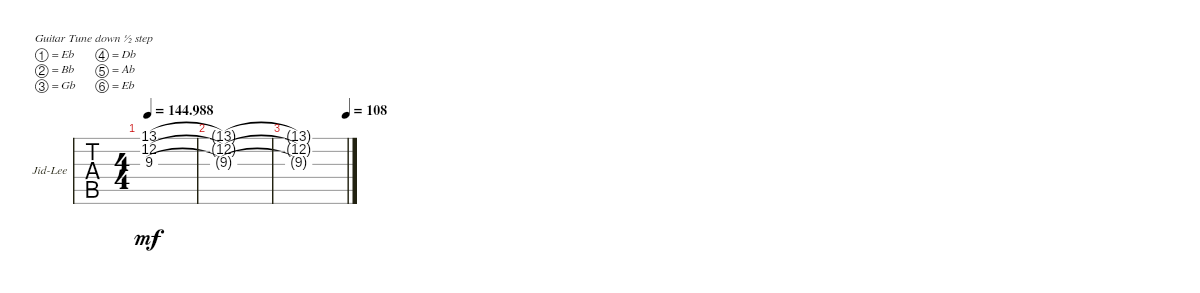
\defaultSystemsLayout 4
\bracketExtendMode groupsimilarinstruments
\firstSystemTrackNameOrientation horizontal
\otherSystemsTrackNameOrientation horizontal
\track ("Jid-Lee" "Jid-Lee") {instrument distortionguitar}
\staff {tabs}
\tuning (Eb4 Bb3 Gb3 Db3 Ab2 Eb2)
\ts (4 4)
\tempo
144.988
\accidentals auto
\clef g2
\ottava regular
\simile none
\ks c
(9.3{t} 12.2{t} 13.1{t}).1{dy mf} |
(9.3{t} 12.2{t} 13.1{t}).1 |
\tempo (108 1)
(9.3{t} 12.2{t} 13.1{t}).1
